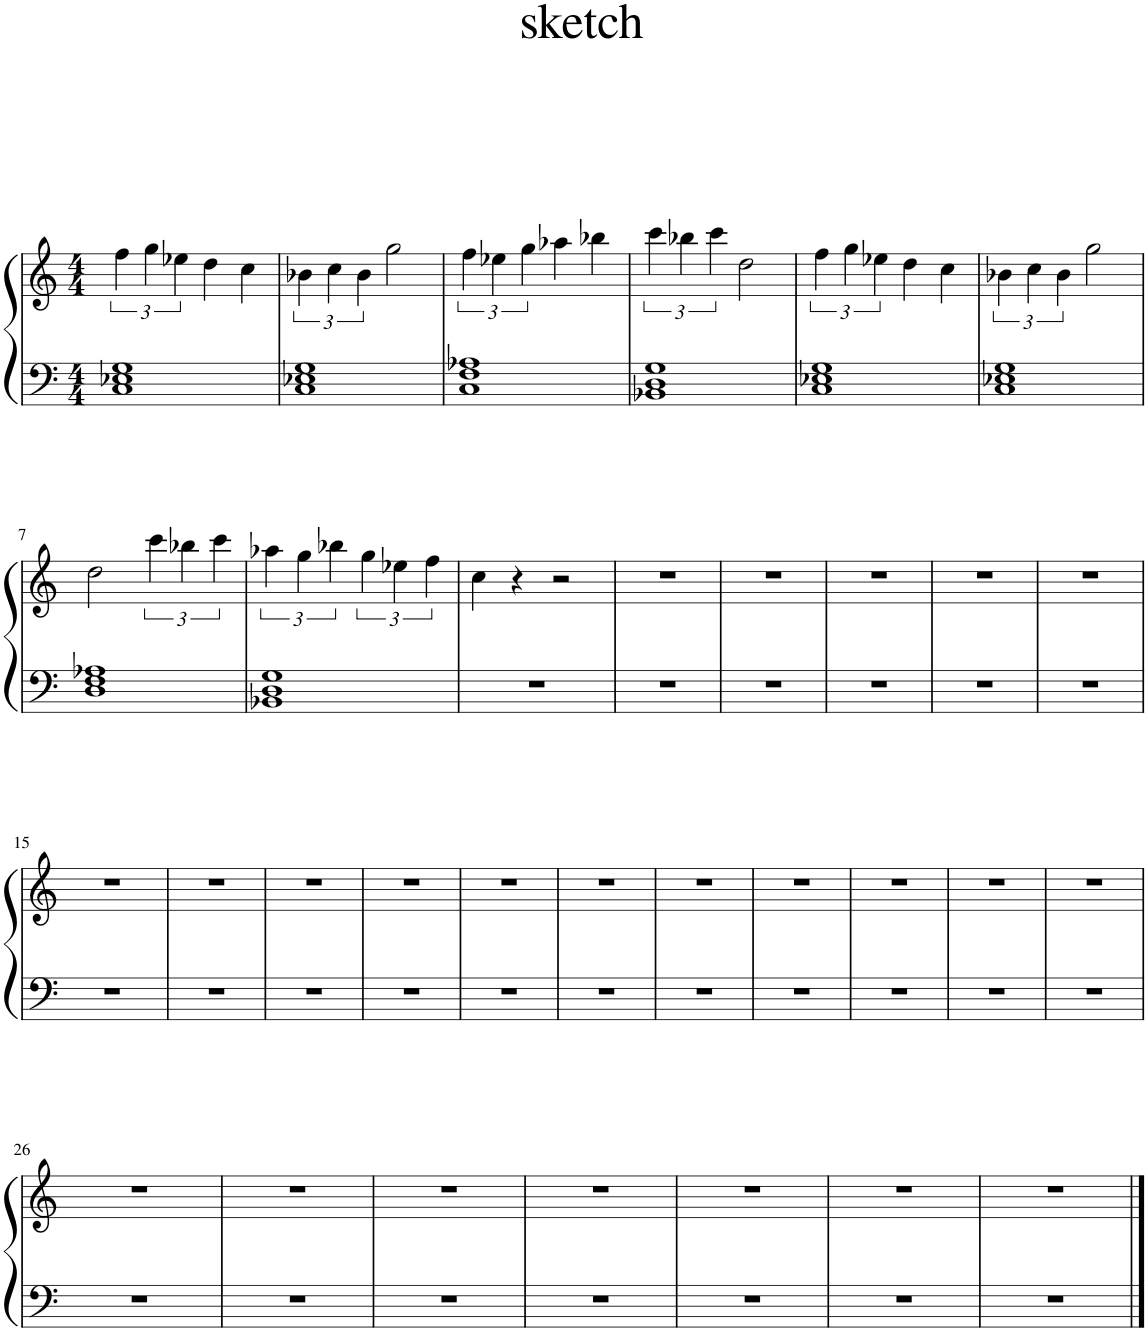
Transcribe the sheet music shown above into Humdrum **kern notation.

**kern	**kern
*part1	*part1
*staff2	*staff1
*I"Piano	*
*I'Pno.	*
*clefF4	*clefG2
*k[]	*k[]
*M4/4	*M4/4
=1	=1
1C 1E-X 1G	6ff\
.	6gg\
.	6ee-X\
.	4dd\
.	4cc\
=2	=2
1C 1E-X 1G	6b-X\
.	6cc\
.	6b-\
.	2gg\
=3	=3
1C 1F 1A-X	6ff\
.	6ee-X\
.	6gg\
.	4aa-X\
.	4bb-X\
=4	=4
1BB-X 1D 1G	6ccc\
.	6bb-X\
.	6ccc\
.	2dd\
=5	=5
1C 1E-X 1G	6ff\
.	6gg\
.	6ee-X\
.	4dd\
.	4cc\
=6	=6
1C 1E-X 1G	6b-X\
.	6cc\
.	6b-\
.	2gg\
!!LO:LB:g=z
=7	=7
1D 1F 1A-X	2dd\
.	6ccc\
.	6bb-X\
.	6ccc\
=8	=8
1BB-X 1D 1G	6aa-X\
.	6gg\
.	6bb-X\
.	6gg\
.	6ee-X\
.	6ff\
=9	=9
1r	4cc\
.	4r
.	2r
=10	=10
1r	1r
=11	=11
1r	1r
=12	=12
1r	1r
=13	=13
1r	1r
=14	=14
1r	1r
!!LO:LB:g=z
=15	=15
1r	1r
=16	=16
1r	1r
=17	=17
1r	1r
=18	=18
1r	1r
=19	=19
1r	1r
=20	=20
1r	1r
=21	=21
1r	1r
=22	=22
1r	1r
=23	=23
1r	1r
=24	=24
1r	1r
=25	=25
1r	1r
!!LO:LB:g=z
=26	=26
1r	1r
=27	=27
1r	1r
=28	=28
1r	1r
=29	=29
1r	1r
=30	=30
1r	1r
=31	=31
1r	1r
=32	=32
1r	1r
==	==
*-	*-
